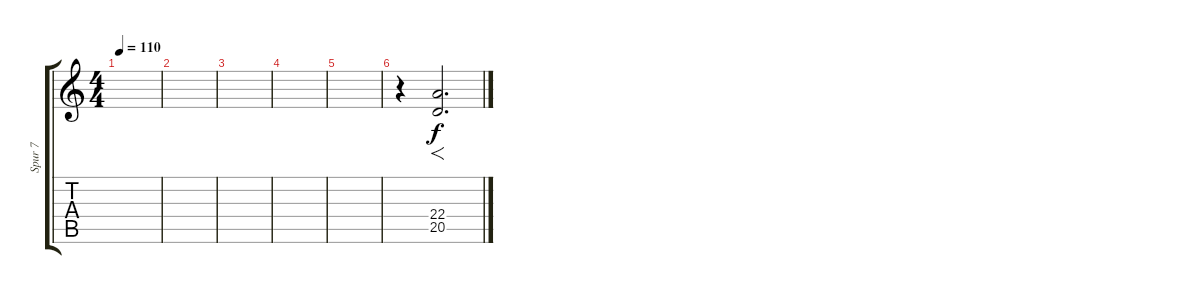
\track ("Spur 7" "Spur 7") {instrument choiraahs}
\staff {score tabs}
\tuning (Db4 Ab3 E3 B2 Gb2 B1) {hide}
\ts (4 4)
\tempo 110
\clef g2
\ks c
|
|
|
|
|
r.4{volume 9} (22.4 20.5).2{f d}
